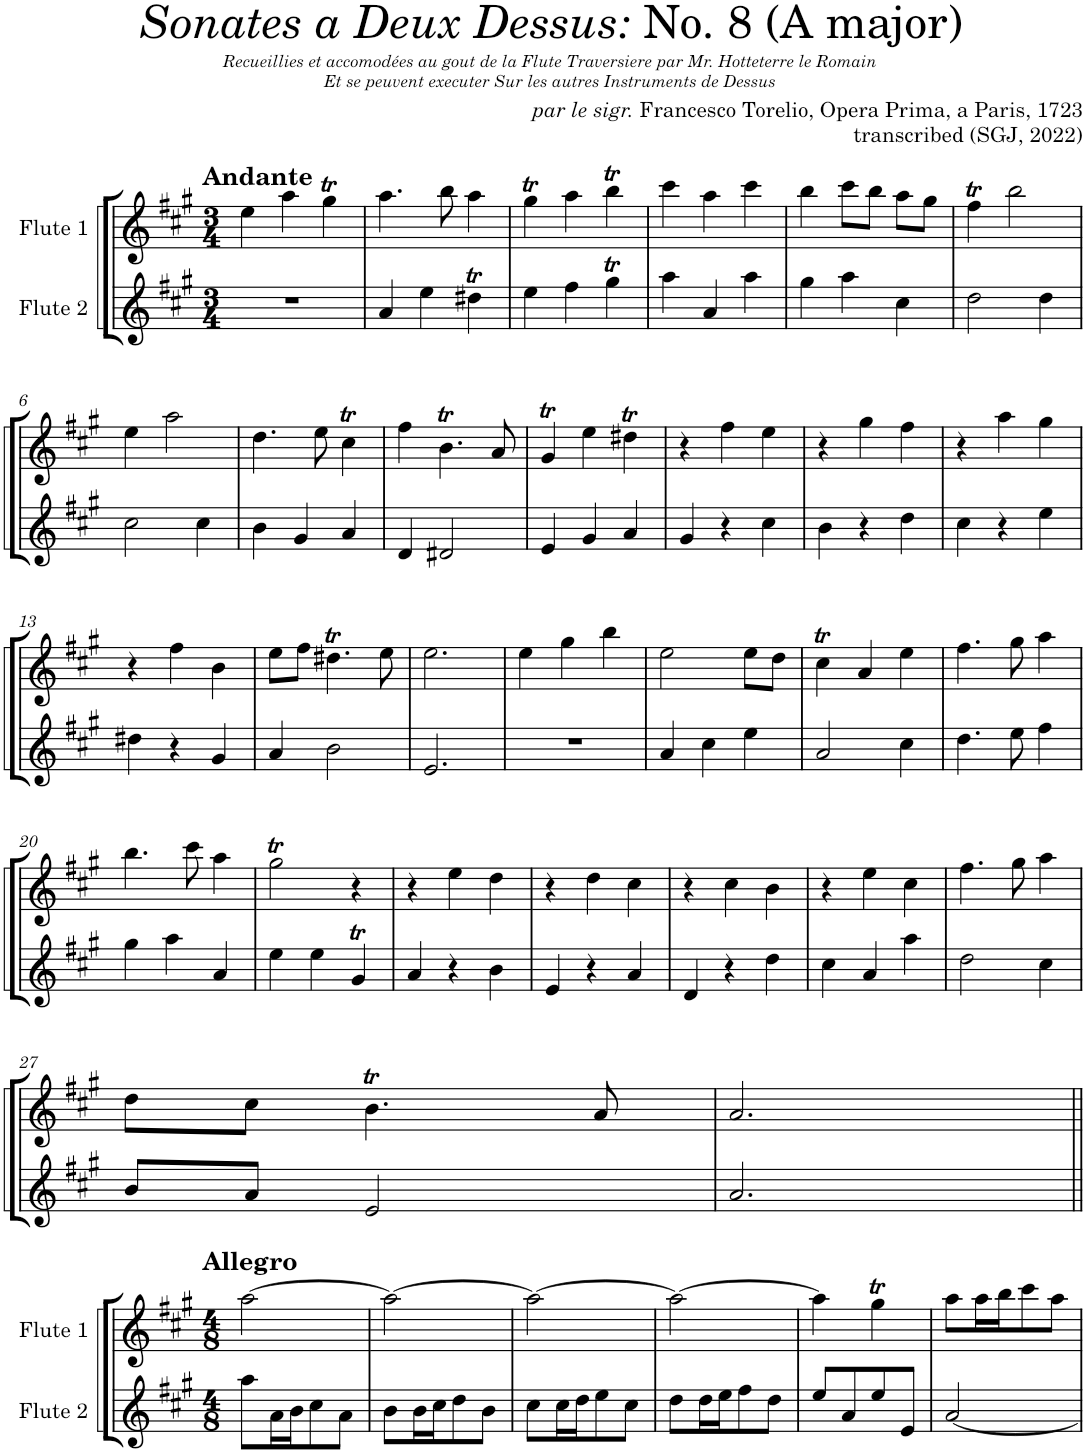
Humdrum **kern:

**kern	**kern
*part2	*part1
*staff2	*staff1
*I"Flute 2	*I"Flute 1
*I'Fl	*I'Fl
*clefG2	*clefG2
*k[f#c#g#]	*k[f#c#g#]
*M3/4	*M3/4
=	=
!	!LO:TX:a:B:t=Andante
2.r	4ee\
.	4aa\
.	4gg#t\
=1	=1
4a/	4.aa\
4ee\	.
.	8bb\
4dd#Xt\	4aa\
=2	=2
4ee\	4gg#t\
4ff#\	4aa\
4gg#t\	4bbT\
=3	=3
4aa\	4ccc#\
4a/	4aa\
4aa\	4ccc#\
=4	=4
4gg#\	4bb\
4aa\	8ccc#\L
.	8bb\J
4cc#\	8aa\L
.	8gg#\J
=5	=5
2dd\	4ff#T\
.	2bb\
4dd\	.
!!LO:LB:g=z
=6	=6
2cc#\	4ee\
.	2aa\
4cc#\	.
=7	=7
4b\	4.dd\
4g#/	.
.	8ee\
4a/	4cc#t\
=8	=8
4d/	4ff#\
2d#X/	4.bT\
.	8a/
=9	=9
4e/	4g#t/
4g#/	4ee\
4a/	4dd#Xt\
=10	=10
4g#/	4r
4r	4ff#\
4cc#\	4ee\
=11	=11
4b\	4r
4r	4gg#\
4dd\	4ff#\
=12	=12
4cc#\	4r
4r	4aa\
4ee\	4gg#\
!!LO:LB:g=z
=13	=13
4dd#X\	4r
4r	4ff#\
4g#/	4b\
=14	=14
4a/	8ee\L
.	8ff#\J
2b\	4.dd#Xt\
.	8ee\
=15	=15
2.e/	2.ee\
=16	=16
2.r	4ee\
.	4gg#\
.	4bb\
=17	=17
4a/	2ee\
4cc#\	.
4ee\	8ee\L
.	8dd\J
=18	=18
2a/	4cc#t\
.	4a/
4cc#\	4ee\
=19	=19
4.dd\	4.ff#\
8ee\	8gg#\
4ff#\	4aa\
!!LO:LB:g=z
=20	=20
4gg#\	4.bb\
4aa\	.
.	8ccc#\
4a/	4aa\
=21	=21
4ee\	2gg#t\
4ee\	.
4g#t/	4r
=22	=22
4a/	4r
4r	4ee\
4b\	4dd\
=23	=23
4e/	4r
4r	4dd\
4a/	4cc#\
=24	=24
4d/	4r
4r	4cc#\
4dd\	4b\
=25	=25
4cc#\	4r
4a/	4ee\
4aa\	4cc#\
=26	=26
2dd\	4.ff#\
.	8gg#\
4cc#\	4aa\
!!LO:LB:g=z
=27	=27
8b/L	8dd\L
8a/J	8cc#\J
2e/	4.bT\
.	8a/
=28	=28
2.a/	2.a/
!!LO:LB:g=z
=1||	=1||
*M4/8	*M4/8
!	!LO:TX:a:B:t=Allegro
8aa\L	[2aa\
16a\L	.
16b\J	.
8cc#\	.
8a\J	.
=2	=2
8b\L	2aa\_
16b\L	.
16cc#\J	.
8dd\	.
8b\J	.
=3	=3
8cc#\L	2aa\_
16cc#\L	.
16dd\J	.
8ee\	.
8cc#\J	.
=4	=4
8dd\L	2aa\_
16dd\L	.
16ee\J	.
8ff#\	.
8dd\J	.
=5	=5
8ee/L	4aa\]
8a/	.
8ee/	4gg#t\
8e/J	.
=6	=6
[2a/	8aa\L
.	16aa\L
.	16bb\J
.	8ccc#\
.	8aa\J
=	=
*-	*-
